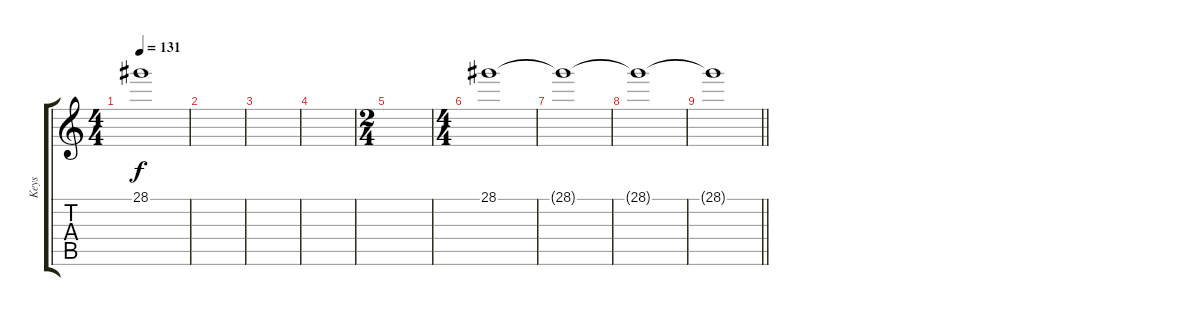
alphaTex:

\track ("Keys" "Keys") {instrument synthstrings1}
\staff {score tabs}
\tuning (E4 B3 G3 D3 A2 E2) {hide}
\ts (4 4)
\tempo 131
\clef g2
\ks c
28.1{t}.1{dy f} |
|
|
|
\ts (2 4)
|
\ts (4 4)
28.1.1 |
28.1{t}.1 |
28.1{t}.1 |
\barLineRight lightlight
28.1{t}.1
